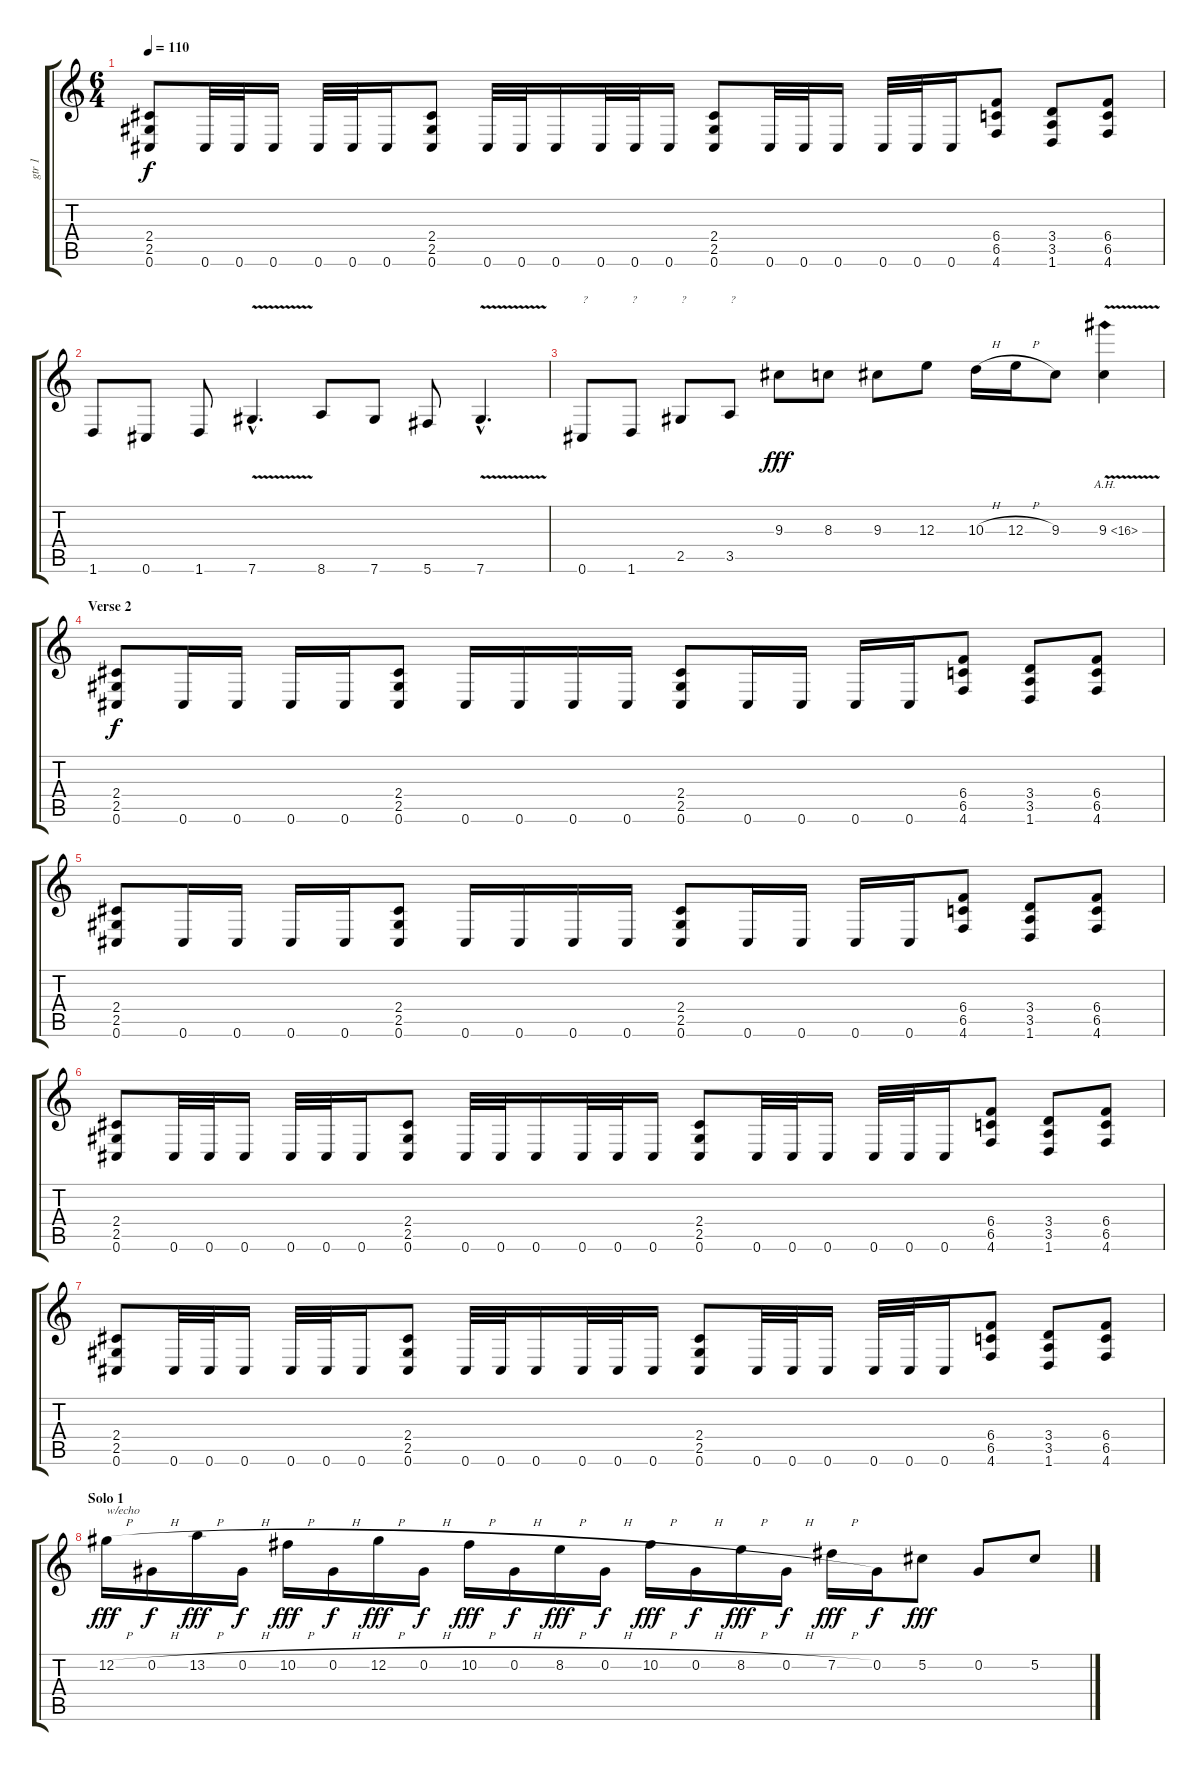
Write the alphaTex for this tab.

\track ("gtr 1" "gtr 1") {instrument distortionguitar}
\staff {score tabs}
\tuning (Db4 Ab3 E3 B2 Gb2 Db2) {hide}
\ts (6 4)
\tempo 110
\clef g2
\ks c
(2.4 2.5 0.6).8{dy f} 0.6.32 0.6.32 0.6.16 0.6.32 0.6.32 0.6.16 (2.4 2.5 0.6).8 0.6.32 0.6.32 0.6.16 0.6.32 0.6.32 0.6.16 (2.4 2.5 0.6).8 0.6.32 0.6.32 0.6.16 0.6.32 0.6.32 0.6.16 (6.4 6.5 4.6).8 (3.4 3.5 1.6).8 (6.4 6.5 4.6).8 |
1.6.8 0.6.8 1.6.8 7.6{v hac}.4{d} 8.6.8 7.6.8 5.6.8 7.6{v hac}.4{d} |
0.6.8{txt "?"} 1.6.8{txt "?"} 2.5.8{txt "?"} 3.5.8{txt "?"} 9.3.8{dy fff} 8.3.8 9.3.8 12.3.8 10.3{h}.16 12.3{h}.16 9.3.8 9.3{ah 7 v}.4 |
\section ("" "Verse 2")
(2.4 2.5 0.6).8{dy f} 0.6.16 0.6.16 0.6.16 0.6.16 (2.4 2.5 0.6).8 0.6.16 0.6.16 0.6.16 0.6.16 (2.4 2.5 0.6).8 0.6.16 0.6.16 0.6.16 0.6.16 (6.4 6.5 4.6).8 (3.4 3.5 1.6).8 (6.4 6.5 4.6).8 |
(2.4 2.5 0.6).8 0.6.16 0.6.16 0.6.16 0.6.16 (2.4 2.5 0.6).8 0.6.16 0.6.16 0.6.16 0.6.16 (2.4 2.5 0.6).8 0.6.16 0.6.16 0.6.16 0.6.16 (6.4 6.5 4.6).8 (3.4 3.5 1.6).8 (6.4 6.5 4.6).8 |
(2.4 2.5 0.6).8 0.6.32 0.6.32 0.6.16 0.6.32 0.6.32 0.6.16 (2.4 2.5 0.6).8 0.6.32 0.6.32 0.6.16 0.6.32 0.6.32 0.6.16 (2.4 2.5 0.6).8 0.6.32 0.6.32 0.6.16 0.6.32 0.6.32 0.6.16 (6.4 6.5 4.6).8 (3.4 3.5 1.6).8 (6.4 6.5 4.6).8 |
(2.4 2.5 0.6).8 0.6.32 0.6.32 0.6.16 0.6.32 0.6.32 0.6.16 (2.4 2.5 0.6).8 0.6.32 0.6.32 0.6.16 0.6.32 0.6.32 0.6.16 (2.4 2.5 0.6).8 0.6.32 0.6.32 0.6.16 0.6.32 0.6.32 0.6.16 (6.4 6.5 4.6).8 (3.4 3.5 1.6).8 (6.4 6.5 4.6).8 |
\section ("" "Solo 1")
12.2{h}.16{txt "w/echo" dy fff instrument overdrivenguitar} 0.2{h}.16{dy f} 13.2{h}.16{dy fff} 0.2{h}.16{dy f} 10.2{h}.16{dy fff} 0.2{h}.16{dy f} 12.2{h}.16{dy fff} 0.2{h}.16{dy f} 10.2{h}.16{dy fff} 0.2{h}.16{dy f} 8.2{h}.16{dy fff} 0.2{h}.16{dy f} 10.2{h}.16{dy fff} 0.2{h}.16{dy f} 8.2{h}.16{dy fff} 0.2{h}.16{dy f} 7.2{h}.16{dy fff} 0.2.16{dy f} 5.2.8{dy fff} 0.2.8 5.2.8
